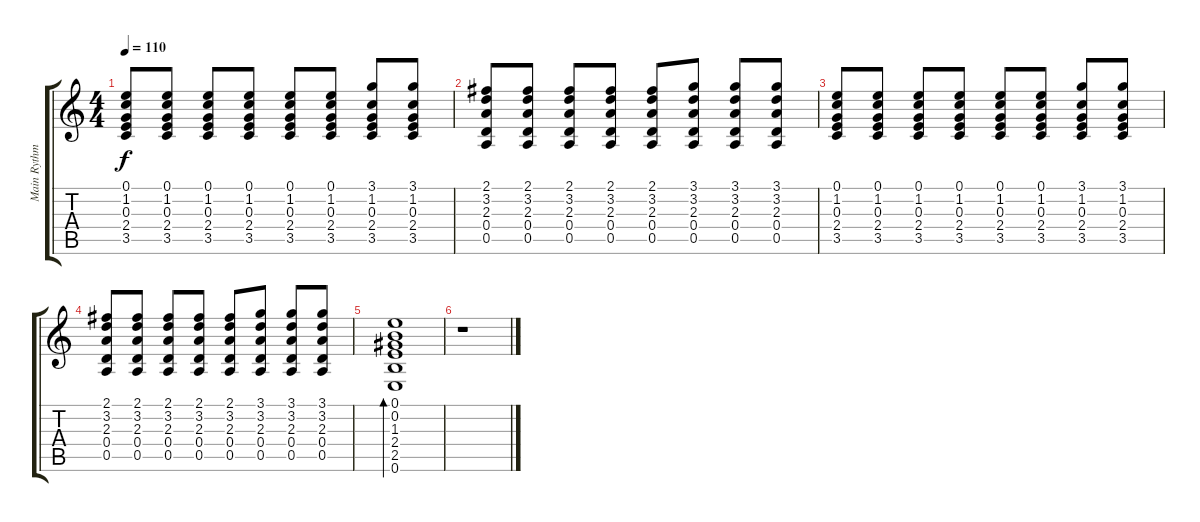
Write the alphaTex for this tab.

\track ("Main Rythmn Guitar (Acoustic)" "Main Rythm") {instrument acousticguitarsteel}
\staff {score tabs}
\tuning (E4 B3 G3 D3 A2 E2) {hide}
\ts (4 4)
\tempo 110
\clef g2
\ks c
(0.1 1.2 0.3 2.4 3.5).8{dy f} (0.1 1.2 0.3 2.4 3.5).8 (0.1 1.2 0.3 2.4 3.5).8 (0.1 1.2 0.3 2.4 3.5).8 (0.1 1.2 0.3 2.4 3.5).8 (0.1 1.2 0.3 2.4 3.5).8 (3.1 1.2 0.3 2.4 3.5).8 (3.1 1.2 0.3 2.4 3.5).8 |
(2.1 3.2 2.3 0.4 0.5).8 (2.1 3.2 2.3 0.4 0.5).8 (2.1 3.2 2.3 0.4 0.5).8 (2.1 3.2 2.3 0.4 0.5).8 (2.1 3.2 2.3 0.4 0.5).8 (3.1 3.2 2.3 0.4 0.5).8 (3.1 3.2 2.3 0.4 0.5).8 (3.1 3.2 2.3 0.4 0.5).8 |
(0.1 1.2 0.3 2.4 3.5).8 (0.1 1.2 0.3 2.4 3.5).8 (0.1 1.2 0.3 2.4 3.5).8 (0.1 1.2 0.3 2.4 3.5).8 (0.1 1.2 0.3 2.4 3.5).8 (0.1 1.2 0.3 2.4 3.5).8 (3.1 1.2 0.3 2.4 3.5).8 (3.1 1.2 0.3 2.4 3.5).8 |
(2.1 3.2 2.3 0.4 0.5).8 (2.1 3.2 2.3 0.4 0.5).8 (2.1 3.2 2.3 0.4 0.5).8 (2.1 3.2 2.3 0.4 0.5).8 (2.1 3.2 2.3 0.4 0.5).8 (3.1 3.2 2.3 0.4 0.5).8 (3.1 3.2 2.3 0.4 0.5).8 (3.1 3.2 2.3 0.4 0.5).8 |
(0.1 0.2 1.3 2.4 2.5 0.6).1{bd 60} |
r.1
